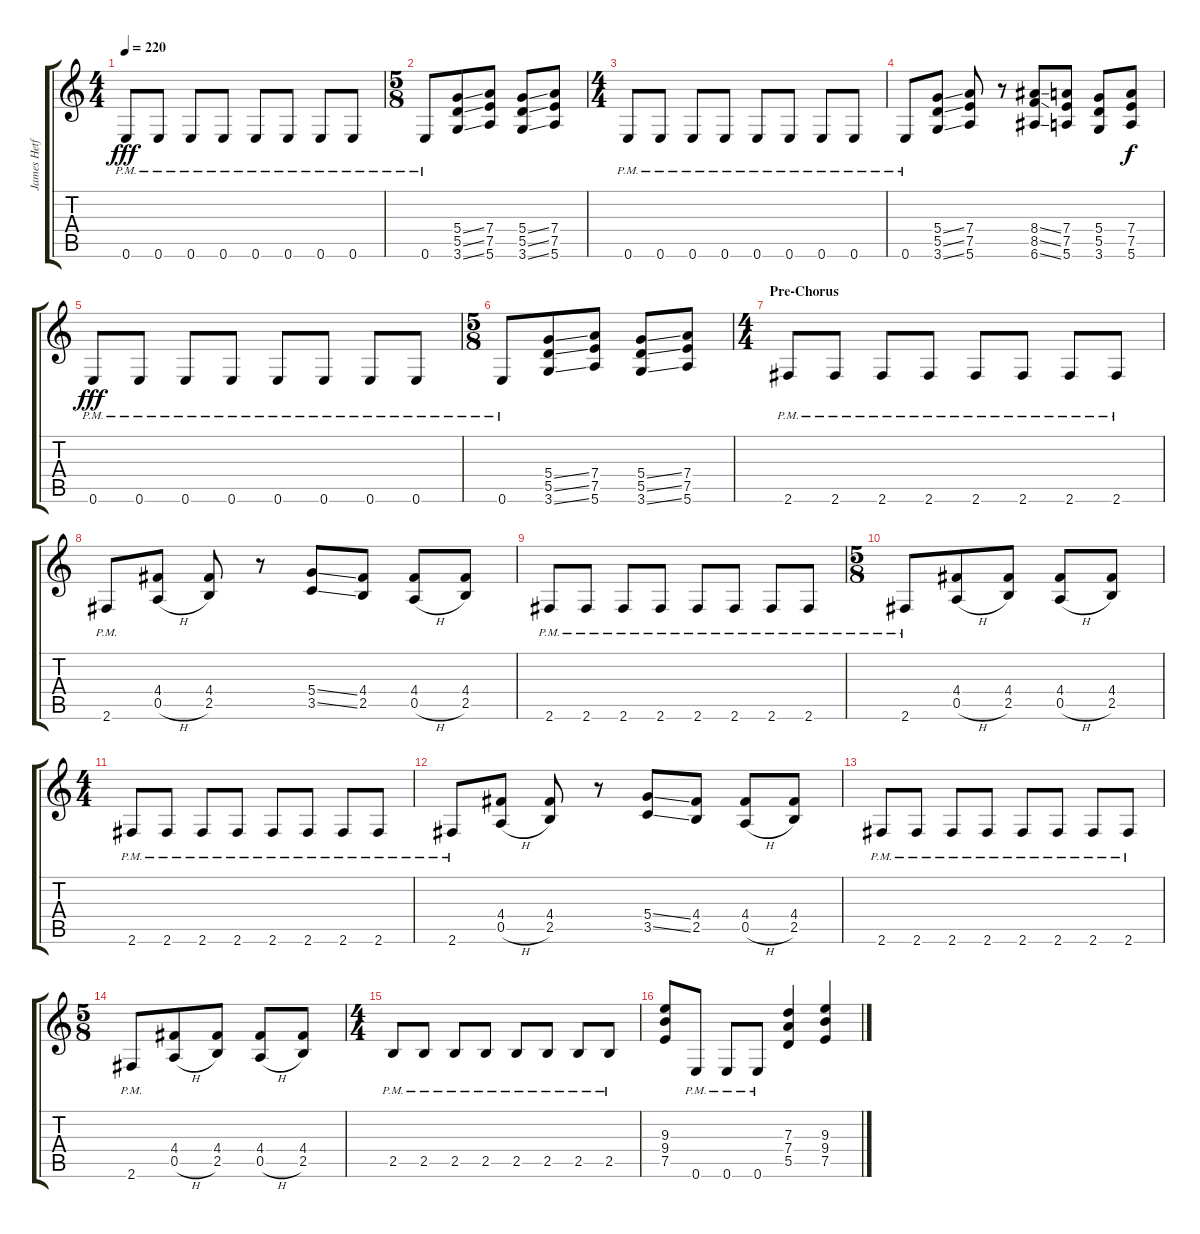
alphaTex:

\track ("James Hetfield" "James Hetf") {instrument distortionguitar}
\staff {score tabs}
\tuning (E4 B3 G3 D3 A2 E2) {hide}
\ts (4 4)
\tempo 220
\clef g2
\ks c
0.6{pm}.8{dy fff} 0.6{pm}.8 0.6{pm}.8 0.6{pm}.8 0.6{pm}.8 0.6{pm}.8 0.6{pm}.8 0.6{pm}.8 |
\ts (5 8)
0.6{pm}.8 (5.4{ss} 5.5{ss} 3.6{ss}).8 (7.4 7.5 5.6).8 (5.4{ss} 5.5{ss} 3.6{ss}).8 (7.4 7.5 5.6).8 |
\ts (4 4)
0.6{pm}.8 0.6{pm}.8 0.6{pm}.8 0.6{pm}.8 0.6{pm}.8 0.6{pm}.8 0.6{pm}.8 0.6{pm}.8 |
0.6{pm}.8 (5.4{ss} 5.5{ss} 3.6{ss}).8 (7.4 7.5 5.6).8 r.8 (8.4{ss} 8.5{ss} 6.6{ss}).8 (7.4 7.5 5.6).8 (5.4 5.5 3.6).8 (7.4 7.5 5.6).8{dy f} |
0.6{pm}.8{dy fff} 0.6{pm}.8 0.6{pm}.8 0.6{pm}.8 0.6{pm}.8 0.6{pm}.8 0.6{pm}.8 0.6{pm}.8 |
\ts (5 8)
0.6{pm}.8 (5.4{ss} 5.5{ss} 3.6{ss}).8 (7.4 7.5 5.6).8 (5.4{ss} 5.5{ss} 3.6{ss}).8 (7.4 7.5 5.6).8 |
\ts (4 4)
\section ("" "Pre-Chorus")
2.6{pm}.8 2.6{pm}.8 2.6{pm}.8 2.6{pm}.8 2.6{pm}.8 2.6{pm}.8 2.6{pm}.8 2.6{pm}.8 |
2.6{pm}.8 (4.4 0.5{h}).8 (4.4 2.5).8 r.8 (5.4{ss} 3.5{ss}).8 (4.4 2.5).8 (4.4 0.5{h}).8 (4.4 2.5).8 |
2.6{pm}.8 2.6{pm}.8 2.6{pm}.8 2.6{pm}.8 2.6{pm}.8 2.6{pm}.8 2.6{pm}.8 2.6{pm}.8 |
\ts (5 8)
2.6{pm}.8 (4.4 0.5{h}).8 (4.4 2.5).8 (4.4 0.5{h}).8 (4.4 2.5).8 |
\ts (4 4)
2.6{pm}.8 2.6{pm}.8 2.6{pm}.8 2.6{pm}.8 2.6{pm}.8 2.6{pm}.8 2.6{pm}.8 2.6{pm}.8 |
2.6{pm}.8 (4.4 0.5{h}).8 (4.4 2.5).8 r.8 (5.4{ss} 3.5{ss}).8 (4.4 2.5).8 (4.4 0.5{h}).8 (4.4 2.5).8 |
2.6{pm}.8 2.6{pm}.8 2.6{pm}.8 2.6{pm}.8 2.6{pm}.8 2.6{pm}.8 2.6{pm}.8 2.6{pm}.8 |
\ts (5 8)
2.6{pm}.8 (4.4 0.5{h}).8 (4.4 2.5).8 (4.4 0.5{h}).8 (4.4 2.5).8 |
\ts (4 4)
2.5{pm}.8 2.5{pm}.8 2.5{pm}.8 2.5{pm}.8 2.5{pm}.8 2.5{pm}.8 2.5{pm}.8 2.5{pm}.8 |
(9.3 9.4 7.5).8 0.6{pm}.8 0.6{pm}.8 0.6{pm}.8 (7.3 7.4 5.5).4 (9.3 9.4 7.5).4
